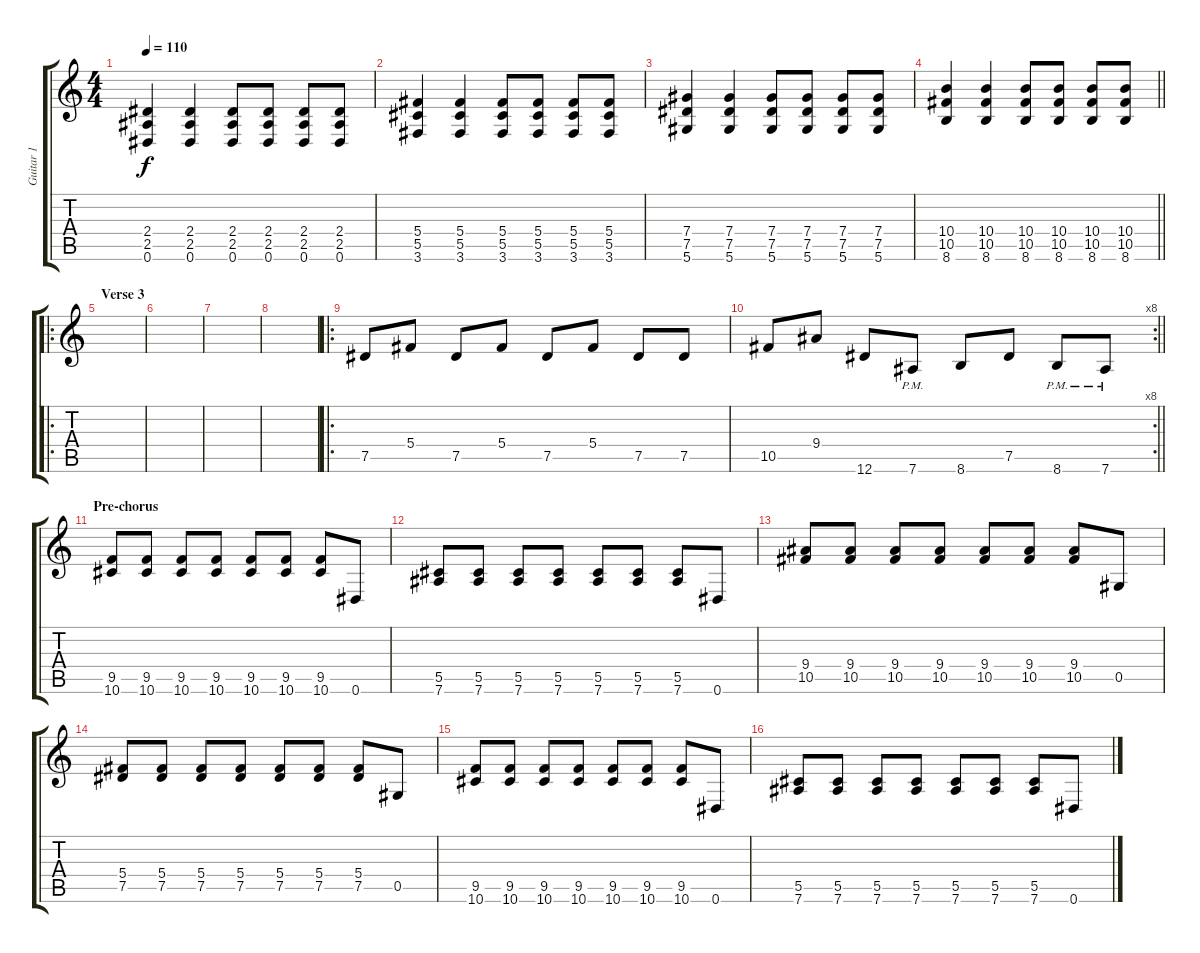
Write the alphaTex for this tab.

\track ("Guitar 1" "Guitar 1") {instrument electricguitarmuted}
\staff {score tabs}
\tuning (Eb4 Bb3 Gb3 Db3 Ab2 Eb2) {hide}
\ts (4 4)
\tempo 110
\clef g2
\ks c
(2.4 2.5 0.6).4{dy f} (2.4 2.5 0.6).4 (2.4 2.5 0.6).8 (2.4 2.5 0.6).8 (2.4 2.5 0.6).8 (2.4 2.5 0.6).8 |
(5.4 5.5 3.6).4 (5.4 5.5 3.6).4 (5.4 5.5 3.6).8 (5.4 5.5 3.6).8 (5.4 5.5 3.6).8 (5.4 5.5 3.6).8 |
(7.4 7.5 5.6).4 (7.4 7.5 5.6).4 (7.4 7.5 5.6).8 (7.4 7.5 5.6).8 (7.4 7.5 5.6).8 (7.4 7.5 5.6).8 |
\barLineRight lightlight
(10.4 10.5 8.6).4 (10.4 10.5 8.6).4 (10.4 10.5 8.6).8 (10.4 10.5 8.6).8 (10.4 10.5 8.6).8 (10.4 10.5 8.6).8 |
\ro
\section ("" "Verse 3")
|
|
|
|
\ro
7.5.8{volume 10 instrument electricguitarjazz} 5.4.8 7.5.8 5.4.8 7.5.8 5.4.8 7.5.8 7.5.8 |
\rc 8
\barLineRight lightlight
10.5.8 9.4.8 12.6.8 7.6{pm}.8 8.6.8 7.5.8 8.6{pm}.8 7.6{pm}.8 |
\section ("" "Pre-chorus")
(9.5 10.6).8 (9.5 10.6).8 (9.5 10.6).8 (9.5 10.6).8 (9.5 10.6).8 (9.5 10.6).8 (9.5 10.6).8 0.6.8 |
(5.5 7.6).8 (5.5 7.6).8 (5.5 7.6).8 (5.5 7.6).8 (5.5 7.6).8 (5.5 7.6).8 (5.5 7.6).8 0.6.8 |
(9.4 10.5).8 (9.4 10.5).8 (9.4 10.5).8 (9.4 10.5).8 (9.4 10.5).8 (9.4 10.5).8 (9.4 10.5).8 0.5.8 |
(5.4 7.5).8 (5.4 7.5).8 (5.4 7.5).8 (5.4 7.5).8 (5.4 7.5).8 (5.4 7.5).8 (5.4 7.5).8 0.5.8 |
(9.5 10.6).8 (9.5 10.6).8 (9.5 10.6).8 (9.5 10.6).8 (9.5 10.6).8 (9.5 10.6).8 (9.5 10.6).8 0.6.8 |
(5.5 7.6).8 (5.5 7.6).8 (5.5 7.6).8 (5.5 7.6).8 (5.5 7.6).8 (5.5 7.6).8 (5.5 7.6).8 0.6.8
